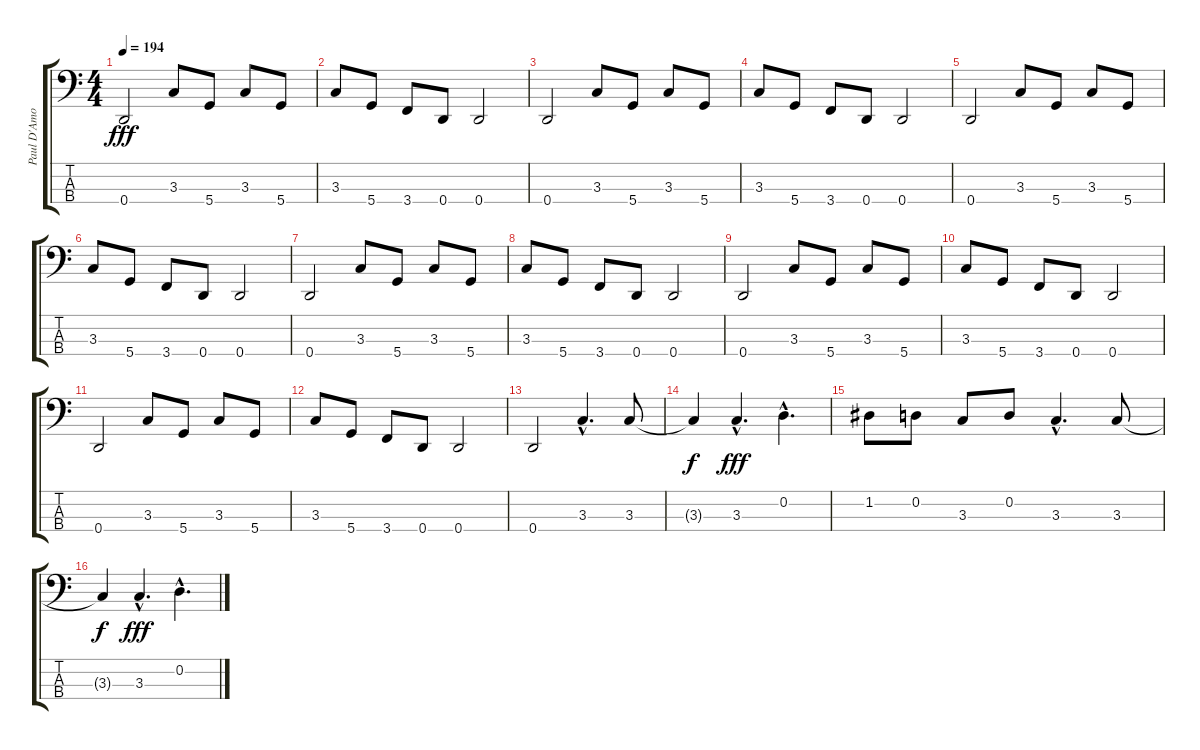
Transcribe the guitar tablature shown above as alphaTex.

\track ("Paul D'Amour" "Paul D'Amo") {instrument electricbasspick}
\staff {score tabs}
\tuning (G2 D2 A1 D1) {hide}
\ts (4 4)
\tempo 194
\clef f4
\ks c
0.4.2{dy fff} 3.3.8 5.4.8 3.3.8 5.4.8 |
3.3.8 5.4.8 3.4.8 0.4.8 0.4.2 |
0.4.2 3.3.8 5.4.8 3.3.8 5.4.8 |
3.3.8 5.4.8 3.4.8 0.4.8 0.4.2 |
0.4.2 3.3.8 5.4.8 3.3.8 5.4.8 |
3.3.8 5.4.8 3.4.8 0.4.8 0.4.2 |
0.4.2 3.3.8 5.4.8 3.3.8 5.4.8 |
3.3.8 5.4.8 3.4.8 0.4.8 0.4.2 |
0.4.2 3.3.8 5.4.8 3.3.8 5.4.8 |
3.3.8 5.4.8 3.4.8 0.4.8 0.4.2 |
0.4.2 3.3.8 5.4.8 3.3.8 5.4.8 |
3.3.8 5.4.8 3.4.8 0.4.8 0.4.2 |
0.4.2 3.3{hac}.4{d} 3.3.8 |
3.3{t}.4{dy f} 3.3{hac}.4{d dy fff} 0.2{hac}.4{d} |
1.2.8 0.2.8 3.3.8 0.2.8 3.3{hac}.4{d} 3.3.8 |
3.3{t}.4{dy f} 3.3{hac}.4{d dy fff} 0.2{hac}.4{d}
